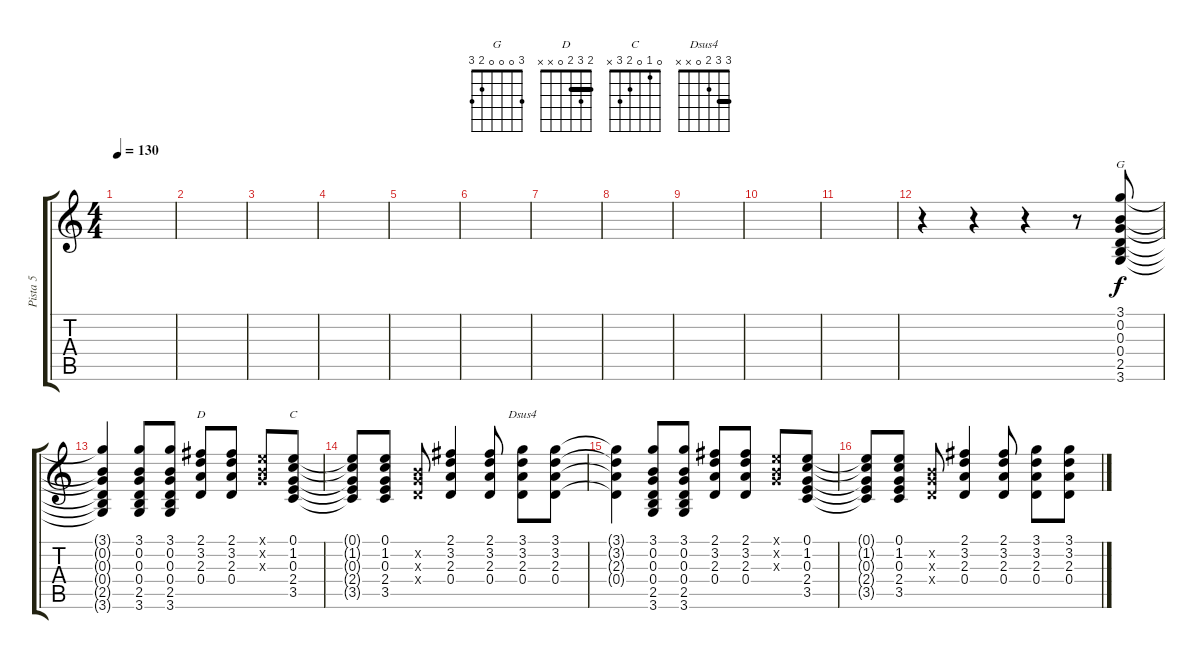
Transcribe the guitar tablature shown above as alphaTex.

\track ("Pista 5" "Pista 5") {instrument overdrivenguitar}
\staff {score tabs}
\tuning (E4 B3 G3 D3 A2 E2) {hide}
\chord ("G" 3 0 0 0 2 3)
\chord ("D" 2 3 2 0 x x) {barre 2}
\chord ("C" 0 1 0 2 3 x)
\chord ("Dsus4" 3 3 2 0 x x) {barre 3}
\ts (4 4)
\tempo 130
\clef g2
\ks c
|
|
|
|
|
|
|
|
|
|
|
r.4 r.4 r.4 r.8 (3.1 0.2 0.3 0.4 2.5 3.6).8{ch "G"} |
(3.1{t} 0.2{t} 0.3{t} 0.4{t} 2.5{t} 3.6{t}).4 (3.1 0.2 0.3 0.4 2.5 3.6).8 (3.1 0.2 0.3 0.4 2.5 3.6).8 (2.1 3.2 2.3 0.4).8{ch "D"} (2.1 3.2 2.3 0.4).8 (0.1{x} 0.2{x} 0.3{x}).8 (0.1 1.2 0.3 2.4 3.5).8{ch "C"} |
(0.1{t} 1.2{t} 0.3{t} 2.4{t} 3.5{t}).8 (0.1 1.2 0.3 2.4 3.5).8 (0.2{x} 0.3{x} 0.4{x}).8 (2.1 3.2 2.3 0.4).4 (2.1 3.2 2.3 0.4).8 (3.1 3.2 2.3 0.4).8{ch "Dsus4"} (3.1 3.2 2.3 0.4).8 |
(3.1{t} 3.2{t} 2.3{t} 0.4{t}).4 (3.1 0.2 0.3 0.4 2.5 3.6).8 (3.1 0.2 0.3 0.4 2.5 3.6).8 (2.1 3.2 2.3 0.4).8 (2.1 3.2 2.3 0.4).8 (0.1{x} 0.2{x} 0.3{x}).8 (0.1 1.2 0.3 2.4 3.5).8 |
(0.1{t} 1.2{t} 0.3{t} 2.4{t} 3.5{t}).8 (0.1 1.2 0.3 2.4 3.5).8 (0.2{x} 0.3{x} 0.4{x}).8 (2.1 3.2 2.3 0.4).4 (2.1 3.2 2.3 0.4).8 (3.1 3.2 2.3 0.4).8 (3.1 3.2 2.3 0.4).8
